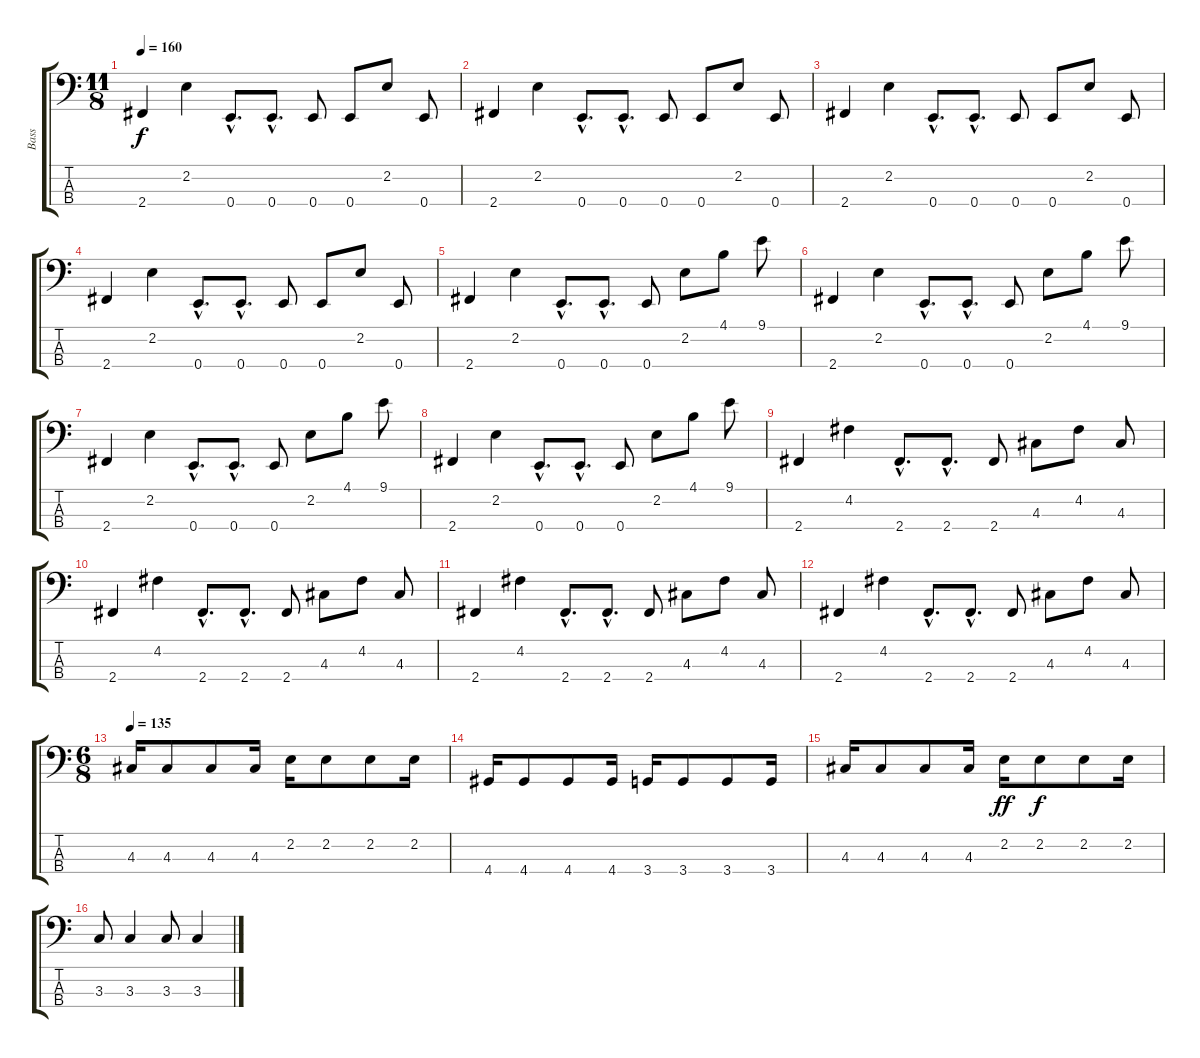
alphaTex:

\track ("Bass" "Bass") {instrument electricbassfinger}
\staff {score tabs}
\tuning (G2 D2 A1 E1) {hide}
\ts (11 8)
\tempo 160
\clef f4
\ks c
2.4.4{dy f} 2.2.4 0.4{hac}.8{d} 0.4{hac}.8{d} 0.4.8 0.4.8 2.2.8 0.4.8 |
2.4.4 2.2.4 0.4{hac}.8{d} 0.4{hac}.8{d} 0.4.8 0.4.8 2.2.8 0.4.8 |
2.4.4 2.2.4 0.4{hac}.8{d} 0.4{hac}.8{d} 0.4.8 0.4.8 2.2.8 0.4.8 |
2.4.4 2.2.4 0.4{hac}.8{d} 0.4{hac}.8{d} 0.4.8 0.4.8 2.2.8 0.4.8 |
2.4.4 2.2.4 0.4{hac}.8{d} 0.4{hac}.8{d} 0.4.8 2.2.8 4.1.8 9.1.8 |
2.4.4 2.2.4 0.4{hac}.8{d} 0.4{hac}.8{d} 0.4.8 2.2.8 4.1.8 9.1.8 |
2.4.4 2.2.4 0.4{hac}.8{d} 0.4{hac}.8{d} 0.4.8 2.2.8 4.1.8 9.1.8 |
2.4.4 2.2.4 0.4{hac}.8{d} 0.4{hac}.8{d} 0.4.8 2.2.8 4.1.8 9.1.8 |
2.4.4 4.2.4 2.4{hac}.8{d} 2.4{hac}.8{d} 2.4.8 4.3.8 4.2.8 4.3.8 |
2.4.4 4.2.4 2.4{hac}.8{d} 2.4{hac}.8{d} 2.4.8 4.3.8 4.2.8 4.3.8 |
2.4.4 4.2.4 2.4{hac}.8{d} 2.4{hac}.8{d} 2.4.8 4.3.8 4.2.8 4.3.8 |
2.4.4 4.2.4 2.4{hac}.8{d} 2.4{hac}.8{d} 2.4.8 4.3.8 4.2.8 4.3.8 |
\ts (6 8)
\tempo 135
4.3.16 4.3.8 4.3.8 4.3.16 2.2.16 2.2.8 2.2.8 2.2.16 |
4.4.16 4.4.8 4.4.8 4.4.16 3.4.16 3.4.8 3.4.8 3.4.16 |
4.3.16 4.3.8 4.3.8 4.3.16 2.2.16{dy ff} 2.2.8{dy f} 2.2.8 2.2.16 |
3.3.8 3.3.4 3.3.8 3.3.4
